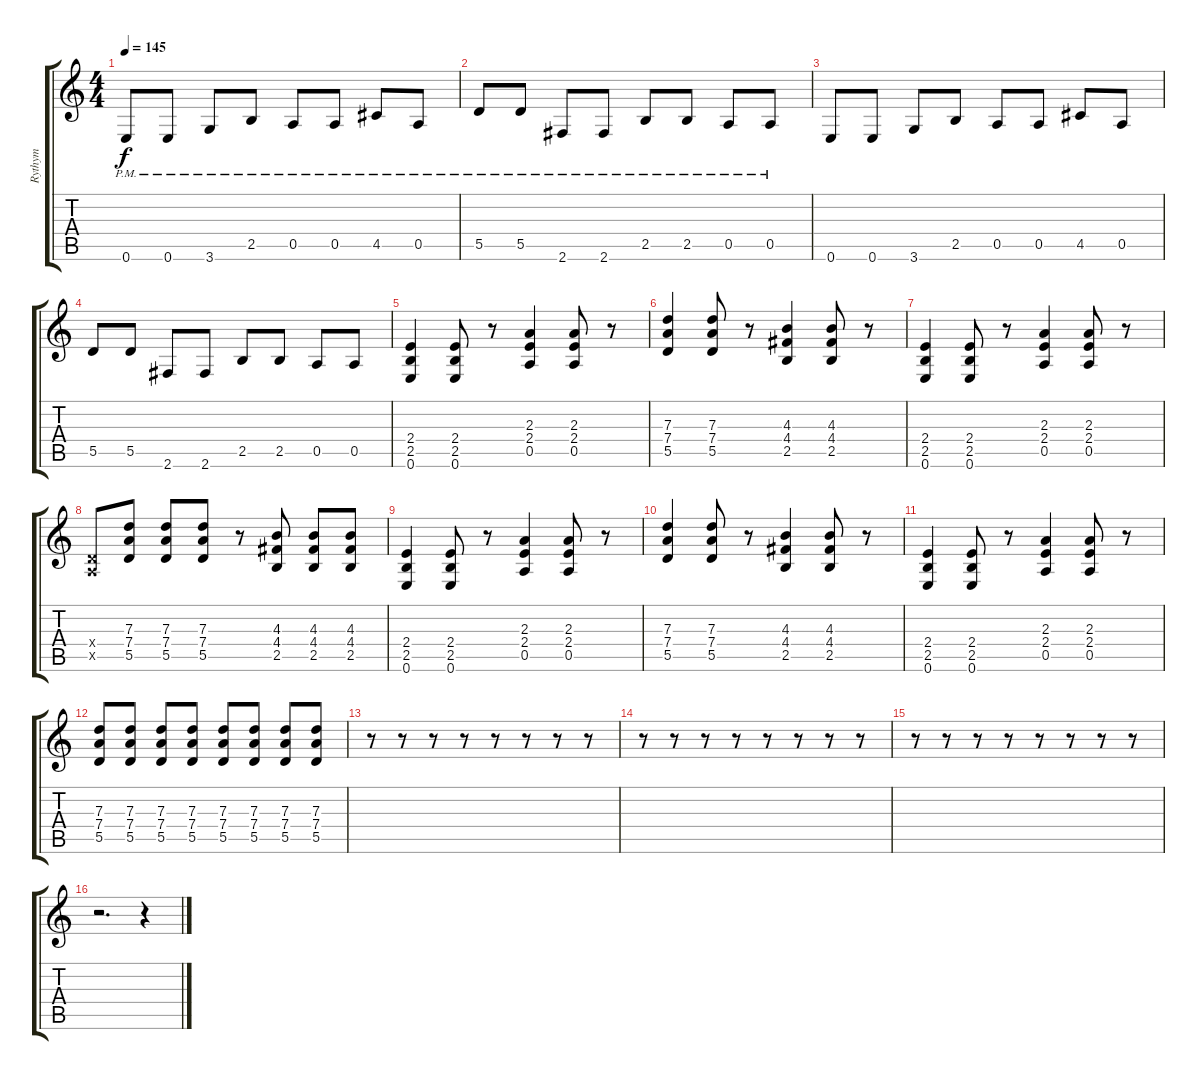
\track ("Rythym" "Rythym") {instrument distortionguitar}
\staff {score tabs}
\tuning (E4 B3 G3 D3 A2 E2) {hide}
\ts (4 4)
\tempo 145
\clef g2
\ks c
0.6{pm}.8{dy f} 0.6{pm}.8 3.6{pm}.8 2.5{pm}.8 0.5{pm}.8 0.5{pm}.8 4.5{pm}.8 0.5{pm}.8 |
5.5{pm}.8 5.5{pm}.8 2.6{pm}.8 2.6{pm}.8 2.5{pm}.8 2.5{pm}.8 0.5{pm}.8 0.5{pm}.8 |
0.6.8 0.6.8 3.6.8 2.5.8 0.5.8 0.5.8 4.5.8 0.5.8 |
5.5.8 5.5.8 2.6.8 2.6.8 2.5.8 2.5.8 0.5.8 0.5.8 |
(2.4 2.5 0.6).4 (2.4 2.5 0.6).8 r.8 (2.3 2.4 0.5).4 (2.3 2.4 0.5).8 r.8 |
(7.3 7.4 5.5).4 (7.3 7.4 5.5).8 r.8 (4.3 4.4 2.5).4 (4.3 4.4 2.5).8 r.8 |
(2.4 2.5 0.6).4 (2.4 2.5 0.6).8 r.8 (2.3 2.4 0.5).4 (2.3 2.4 0.5).8 r.8 |
(0.4{x} 0.5{x}).8 (7.3 7.4 5.5).8 (7.3 7.4 5.5).8 (7.3 7.4 5.5).8 r.8 (4.3 4.4 2.5).8 (4.3 4.4 2.5).8 (4.3 4.4 2.5).8 |
(2.4 2.5 0.6).4 (2.4 2.5 0.6).8 r.8 (2.3 2.4 0.5).4 (2.3 2.4 0.5).8 r.8 |
(7.3 7.4 5.5).4 (7.3 7.4 5.5).8 r.8 (4.3 4.4 2.5).4 (4.3 4.4 2.5).8 r.8 |
(2.4 2.5 0.6).4 (2.4 2.5 0.6).8 r.8 (2.3 2.4 0.5).4 (2.3 2.4 0.5).8 r.8 |
(7.3 7.4 5.5).8 (7.3 7.4 5.5).8 (7.3 7.4 5.5).8 (7.3 7.4 5.5).8 (7.3 7.4 5.5).8 (7.3 7.4 5.5).8 (7.3 7.4 5.5).8 (7.3 7.4 5.5).8 |
r.8 r.8 r.8 r.8 r.8 r.8 r.8 r.8 |
r.8 r.8 r.8 r.8 r.8 r.8 r.8 r.8 |
r.8 r.8 r.8 r.8 r.8 r.8 r.8 r.8 |
r.2{d} r.4
